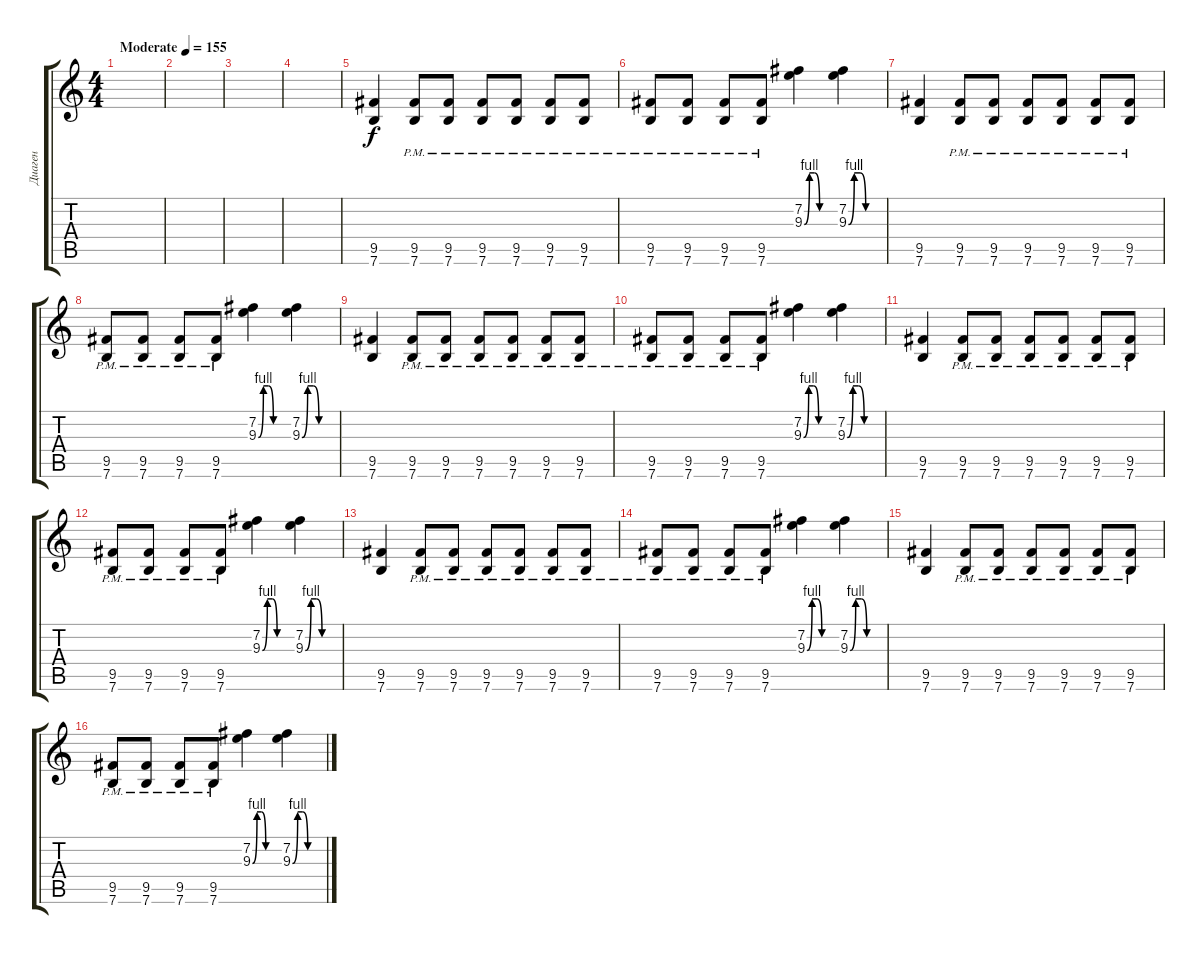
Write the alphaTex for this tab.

\track ("Диаген" "Диаген") {instrument overdrivenguitar}
\staff {score tabs}
\tuning (E4 B3 G3 D3 A2 E2) {hide}
\ts (4 4)
\tempo (155 "Moderate")
\clef g2
\ks c
|
|
|
|
(9.5 7.6).4 (9.5{pm} 7.6{pm}).8 (9.5{pm} 7.6{pm}).8 (9.5{pm} 7.6{pm}).8 (9.5{pm} 7.6{pm}).8 (9.5{pm} 7.6{pm}).8 (9.5{pm} 7.6{pm}).8 |
(9.5{pm} 7.6{pm}).8 (9.5{pm} 7.6{pm}).8 (9.5{pm} 7.6{pm}).8 (9.5{pm} 7.6{pm}).8 (7.2 9.3{be (custom 0 0 10 4 20 4 30 0 60 0)}).4 (7.2 9.3{be (custom 0 0 10 4 20 4 30 0 60 0)}).4 |
(9.5 7.6).4 (9.5{pm} 7.6{pm}).8 (9.5{pm} 7.6{pm}).8 (9.5{pm} 7.6{pm}).8 (9.5{pm} 7.6{pm}).8 (9.5{pm} 7.6{pm}).8 (9.5{pm} 7.6{pm}).8 |
(9.5{pm} 7.6{pm}).8 (9.5{pm} 7.6{pm}).8 (9.5{pm} 7.6{pm}).8 (9.5{pm} 7.6{pm}).8 (7.2 9.3{be (custom 0 0 10 4 20 4 30 0 60 0)}).4 (7.2 9.3{be (custom 0 0 10 4 20 4 30 0 60 0)}).4 |
(9.5 7.6).4 (9.5{pm} 7.6{pm}).8 (9.5{pm} 7.6{pm}).8 (9.5{pm} 7.6{pm}).8 (9.5{pm} 7.6{pm}).8 (9.5{pm} 7.6{pm}).8 (9.5{pm} 7.6{pm}).8 |
(9.5{pm} 7.6{pm}).8 (9.5{pm} 7.6{pm}).8 (9.5{pm} 7.6{pm}).8 (9.5{pm} 7.6{pm}).8 (7.2 9.3{be (custom 0 0 10 4 20 4 30 0 60 0)}).4 (7.2 9.3{be (custom 0 0 10 4 20 4 30 0 60 0)}).4 |
(9.5 7.6).4 (9.5{pm} 7.6{pm}).8 (9.5{pm} 7.6{pm}).8 (9.5{pm} 7.6{pm}).8 (9.5{pm} 7.6{pm}).8 (9.5{pm} 7.6{pm}).8 (9.5{pm} 7.6{pm}).8 |
(9.5{pm} 7.6{pm}).8 (9.5{pm} 7.6{pm}).8 (9.5{pm} 7.6{pm}).8 (9.5{pm} 7.6{pm}).8 (7.2 9.3{be (custom 0 0 10 4 20 4 30 0 60 0)}).4 (7.2 9.3{be (custom 0 0 10 4 20 4 30 0 60 0)}).4 |
(9.5 7.6).4 (9.5{pm} 7.6{pm}).8 (9.5{pm} 7.6{pm}).8 (9.5{pm} 7.6{pm}).8 (9.5{pm} 7.6{pm}).8 (9.5{pm} 7.6{pm}).8 (9.5{pm} 7.6{pm}).8 |
(9.5{pm} 7.6{pm}).8 (9.5{pm} 7.6{pm}).8 (9.5{pm} 7.6{pm}).8 (9.5{pm} 7.6{pm}).8 (7.2 9.3{be (custom 0 0 10 4 20 4 30 0 60 0)}).4 (7.2 9.3{be (custom 0 0 10 4 20 4 30 0 60 0)}).4 |
(9.5 7.6).4 (9.5{pm} 7.6{pm}).8 (9.5{pm} 7.6{pm}).8 (9.5{pm} 7.6{pm}).8 (9.5{pm} 7.6{pm}).8 (9.5{pm} 7.6{pm}).8 (9.5{pm} 7.6{pm}).8 |
(9.5{pm} 7.6{pm}).8 (9.5{pm} 7.6{pm}).8 (9.5{pm} 7.6{pm}).8 (9.5{pm} 7.6{pm}).8 (7.2 9.3{be (custom 0 0 10 4 20 4 30 0 60 0)}).4 (7.2 9.3{be (custom 0 0 10 4 20 4 30 0 60 0)}).4
